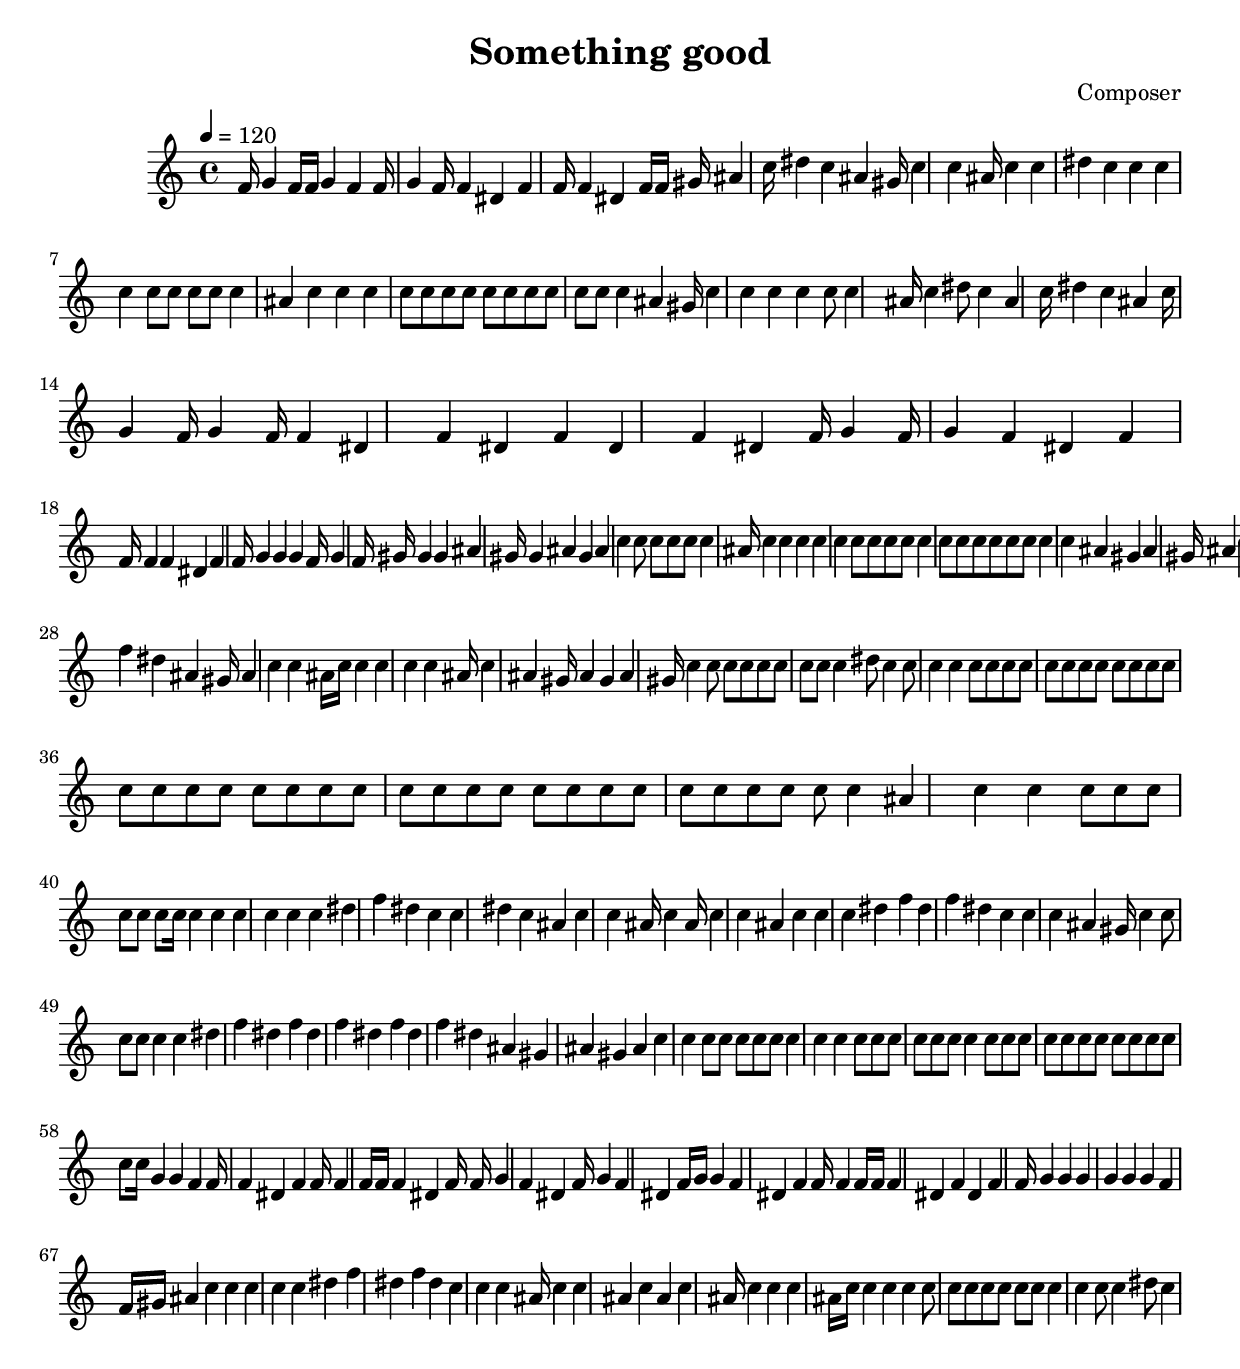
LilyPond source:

\version "2.18.2"

\header {
  title = "Something good"
  composer = "Composer"
}

\score
{
  \new Staff
  {
    \tempo 4=120
    \key c \major
    \clef treble
{ f'16 g'4 f'16 f'16 g'4 f'4 f'16 g'4 f'16 f'4 dis'4 f'4 f'16 f'4 dis'4 f'16 f'16 gis'16 ais'4 c''16 dis''4 c''4 ais'4 gis'16 c''4 c''4 ais'16 c''4 c''4 dis''4 c''4 c''4 c''4 c''4 c''8 c''8 c''8 c''8 c''4 ais'4 c''4 c''4 c''4 c''8 c''8 c''8 c''8 c''8 c''8 c''8 c''8 c''8 c''8 c''4 ais'4 gis'16 c''4 c''4 c''4 c''4 c''8 c''4 ais'16 c''4 dis''8 c''4 ais'4 c''16 dis''4 c''4 ais'4 c''16 g'4 f'16 g'4 f'16 f'4 dis'4 f'4 dis'4 f'4 dis'4 f'4 dis'4 f'16 g'4 f'16 g'4 f'4 dis'4 f'4 f'16 f'4 f'4 dis'4 f'4 f'16 g'4 g'4 g'4 f'16 g'4 f'16 gis'16 gis'4 gis'4 ais'4 gis'16 gis'4 ais'4 gis'4 ais'4 c''4 c''8 c''8 c''8 c''8 c''4 ais'16 c''4 c''4 c''4 c''4 c''4 c''8 c''8 c''8 c''8 c''4 c''8 c''8 c''8 c''8 c''8 c''8 c''4 c''4 ais'4 gis'4 ais'4 gis'16 ais'4 c''4 dis''4 f''4 dis''4 ais'4 gis'16 ais'4 c''4 c''4 ais'16 c''16 c''4 c''4 c''4 c''4 ais'16 c''4 ais'4 gis'16 ais'4 gis'4 ais'4 gis'16 c''4 c''8 c''8 c''8 c''8 c''8 c''8 c''8 c''4 dis''8 c''4 c''8 c''4 c''4 c''8 c''8 c''8 c''8 c''8 c''8 c''8 c''8 c''8 c''8 c''8 c''8 c''8 c''8 c''8 c''8 c''8 c''8 c''8 c''8 c''8 c''8 c''8 c''8 c''8 c''8 c''8 c''8 c''8 c''8 c''8 c''8 c''8 c''4 ais'4 c''4 c''4 c''8 c''8 c''8 c''8 c''8 c''8 c''16 c''4 c''4 c''4 c''4 c''4 c''4 dis''4 f''4 dis''4 c''4 c''4 dis''4 c''4 ais'4 c''4 c''4 ais'16 c''4 ais'16 c''4 c''4 ais'4 c''4 c''4 c''4 dis''4 f''4 dis''4 f''4 dis''4 c''4 c''4 c''4 ais'4 gis'16 c''4 c''8 c''8 c''8 c''4 c''4 dis''4 f''4 dis''4 f''4 dis''4 f''4 dis''4 f''4 dis''4 f''4 dis''4 ais'4 gis'4 ais'4 gis'4 ais'4 c''4 c''4 c''8 c''8 c''8 c''8 c''8 c''4 c''4 c''4 c''8 c''8 c''8 c''8 c''8 c''8 c''4 c''8 c''8 c''8 c''8 c''8 c''8 c''8 c''8 c''8 c''8 c''8 c''8 c''16 g'4 g'4 f'4 f'16 f'4 dis'4 f'4 f'16 f'4 f'16 f'16 f'4 dis'4 f'16 f'16 g'4 f'4 dis'4 f'16 g'4 f'4 dis'4 f'16 g'16 g'4 f'4 dis'4 f'4 f'16 f'4 f'16 f'16 f'4 dis'4 f'4 dis'4 f'4 f'16 g'4 g'4 g'4 g'4 g'4 g'4 f'4 f'16 gis'16 ais'4 c''4 c''4 c''4 c''4 c''4 dis''4 f''4 dis''4 f''4 dis''4 c''4 c''4 c''4 ais'16 c''4 c''4 ais'4 c''4 ais'4 c''4 ais'16 c''4 c''4 c''4 ais'16 c''16 c''4 c''4 c''4 c''8 c''8 c''8 c''8 c''8 c''8 c''8 c''4 c''4 c''8 c''4 dis''8 c''4 } \\ 
  } % Staff


  \layout {
    \context { \RemoveEmptyStaffContext }
  }
  \midi { }
} % score